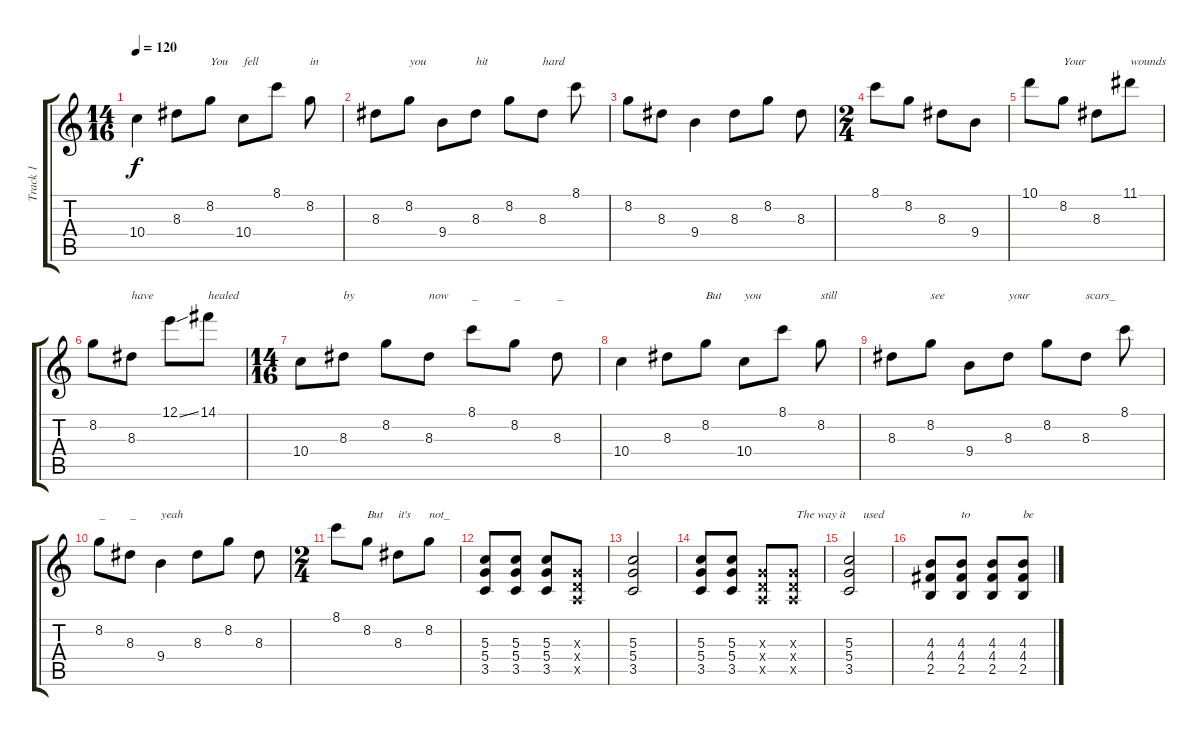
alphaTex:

\track ("Track 1" "Track 1") {instrument electricguitarjazz}
\staff {score tabs}
\tuning (E4 B3 G3 D3 A2 E2) {hide}
\ts (14 16)
\tempo 120
\clef g2
\ks c
10.4.4{dy f} 8.3.8 8.2.8{txt "You"} 10.4.8{txt "fell"} 8.1.8 8.2.8{txt "in"} |
8.3.8 8.2.8{txt "you"} 9.4.8 8.3.8{txt "hit"} 8.2.8 8.3.8{txt "hard"} 8.1.8 |
8.2.8 8.3.8 9.4.4 8.3.8 8.2.8 8.3.8 |
\ts (2 4)
8.1.8 8.2.8 8.3.8 9.4.8 |
10.1.8 8.2.8{txt "Your"} 8.3.8 11.1.8{txt "wounds"} |
8.2.8 8.3.8{txt "have"} 12.1{ss}.8 14.1.8{txt "healed"} |
\ts (14 16)
10.4.8 8.3.8{txt "by"} 8.2.8 8.3.8{txt "now"} 8.1.8{txt "_"} 8.2.8{txt "_"} 8.3.8{txt "_"} |
10.4.4 8.3.8 8.2.8{txt "But"} 10.4.8{txt "you"} 8.1.8 8.2.8{txt "still"} |
8.3.8 8.2.8{txt "see"} 9.4.8 8.3.8{txt "your"} 8.2.8 8.3.8{txt "scars_"} 8.1.8 |
8.2.8{txt "_"} 8.3.8{txt "_"} 9.4.4{txt "yeah"} 8.3.8 8.2.8 8.3.8 |
\ts (2 4)
8.1.8 8.2.8{txt "But"} 8.3.8{txt "it's"} 8.2.8{txt "not_"} |
(5.3 5.4 3.5).8{instrument distortionguitar} (5.3 5.4 3.5).8 (5.3 5.4 3.5).8 (0.3{x} 0.4{x} 0.5{x}).8 |
(5.3 5.4 3.5).2 |
(5.3 5.4 3.5).8 (5.3 5.4 3.5).8 (0.3{x} 0.4{x} 0.5{x}).8 (0.3{x} 0.4{x} 0.5{x}).8{txt " The way it      used"} |
(5.3 5.4 3.5).2 |
(4.3 4.4 2.5).8 (4.3 4.4 2.5).8{txt "to"} (4.3 4.4 2.5).8 (4.3 4.4 2.5).8{txt "be"}
